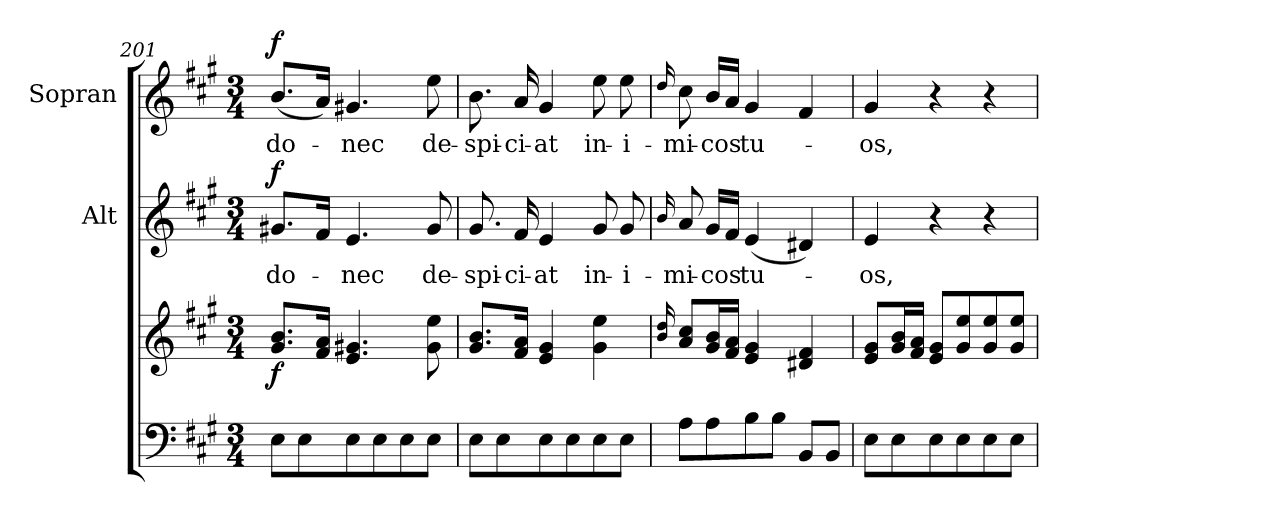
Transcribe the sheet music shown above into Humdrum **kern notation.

**kern	**kern	**dynam	**kern	**text	**dynam	**kern	**text	**dynam
*part3	*part3	*part3	*part2	*part2	*part2	*part1	*part1	*part1
*staff4	*staff3	*staff3/4	*staff2	*staff2	*staff2	*staff1	*staff1	*staff1
*	*	*	*I"Alt	*	*	*I"Sopran	*	*
*	*	*	*I'A.	*	*	*I'S.	*	*
*clefF4	*clefG2	*	*clefG2	*	*	*clefG2	*	*
*k[f#c#g#]	*k[f#c#g#]	*	*k[f#c#g#]	*	*	*k[f#c#g#]	*	*
*A:	*A:	*	*A:	*	*	*A:	*	*
*M3/4	*M3/4	*	*M3/4	*	*	*M3/4	*	*
=201	=201	=201	=201	=201	=201	=201	=201	=201
!	!	!LO:DY:b	!	!LO:LY:b	!LO:DY:a	!	!LO:LY:b	!LO:DY:a
8E\L	8.g#/ 8.b/L	f	8.g#X/L	do-	f	(<8.b/L	do-	f
8E\	.	.	.	.	.	.	.	.
.	16f#/ 16a/Jk	.	16f#/Jk	.	.	16a/Jk)	.	.
!	!	!	!	!LO:LY:b	!	!	!LO:LY:b	!
8E\	4.e/ 4.g#X/	.	4.e/	-nec	.	4.g#X/	-nec	.
8E\	.	.	.	.	.	.	.	.
8E\	.	.	.	.	.	.	.	.
!	!	!	!	!LO:LY:b	!	!	!LO:LY:b	!
8E\J	8g#\ 8ee\	.	8g#/	de-	.	8ee\	de-	.
=202	=202	=202	=202	=202	=202	=202	=202	=202
!	!	!	!	!LO:LY:b	!	!	!LO:LY:b	!
8E\L	8.g#/ 8.b/L	.	8.g#/	-spi-	.	8.b\	-spi-	.
8E\	.	.	.	.	.	.	.	.
!	!	!	!	!LO:LY:b	!	!	!LO:LY:b	!
.	16f#/ 16a/Jk	.	16f#/	-ci-	.	16a/	-ci-	.
!	!	!	!	!LO:LY:b	!	!	!LO:LY:b	!
8E\	4e/ 4g#/	.	4e/	-at	.	4g#/	-at	.
8E\	.	.	.	.	.	.	.	.
!	!	!	!	!LO:LY:b	!	!	!LO:LY:b	!
8E\	4g#\ 4ee\	.	8g#/	in-	.	8ee\	in-	.
!	!	!	!	!LO:LY:b	!	!	!LO:LY:b	!
8E\J	.	.	8g#/	-i-	.	8ee\	-i-	.
!!LO:LB:g=z
=203	=203	=203	=203	=203	=203	=203	=203	=203
.	16qqb/ 16qqdd/	.	16qqb/	.	.	16qqdd/	.	.
!	!	!	!	!LO:LY:b	!	!	!LO:LY:b	!
8A\L	8a/ 8cc#/L	.	8a/	-mi-	.	8cc#\	-mi-	.
!	!	!	!	!LO:LY:b	!	!	!LO:LY:b	!
8A\	16g#/ 16b/L	.	16g#/LL	-cos	.	16b/LL	-cos	.
.	16f#/ 16a/JJ	.	16f#/JJ	.	.	16a/JJ	.	.
!	!	!	!	!LO:LY:b	!	!	!LO:LY:b	!
8B\	4e/ 4g#/	.	(<4e/	tu-	.	4g#/	tu-	.
8B\J	.	.	.	.	.	.	.	.
8BB/L	4d#X/ 4f#/	.	4d#X/)	.	.	4f#/	.	.
8BB/J	.	.	.	.	.	.	.	.
=204	=204	=204	=204	=204	=204	=204	=204	=204
!	!	!	!	!LO:LY:b	!	!	!LO:LY:b	!
8E\L	8e/ 8g#/L	.	4e/	-os,	.	4g#/	-os,	.
8E\	16g#/ 16b/L	.	.	.	.	.	.	.
.	16f#/ 16a/JJ	.	.	.	.	.	.	.
8E\	8e/ 8g#/L	.	4r	.	.	4r	.	.
8E\	8g#/ 8ee/	.	.	.	.	.	.	.
8E\	8g#/ 8ee/	.	4r	.	.	4r	.	.
8E\J	8g#/ 8ee/J	.	.	.	.	.	.	.
=	=	=	=	=	=	=	=	=
*-	*-	*-	*-	*-	*-	*-	*-	*-
